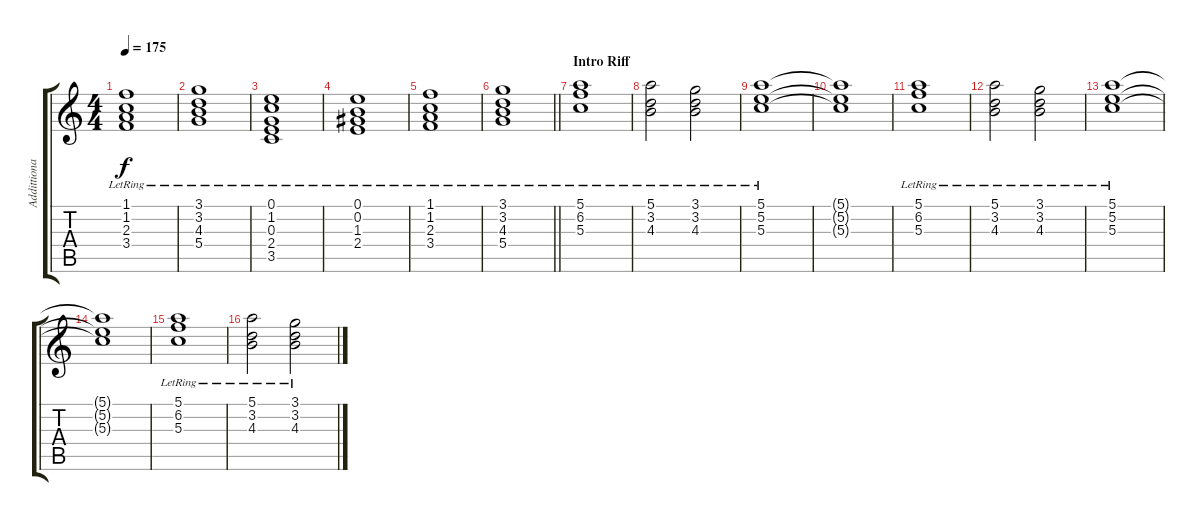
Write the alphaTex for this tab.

\track ("Addittional Guitar" "Addittiona") {instrument electricguitarclean}
\staff {score tabs}
\tuning (E4 B3 G3 D3 A2 E2) {hide}
\ts (4 4)
\tempo 175
\clef g2
\ks c
(1.1{lr} 1.2{lr} 2.3{lr} 3.4{lr}).1{dy f} |
(3.1{lr} 3.2{lr} 4.3{lr} 5.4{lr}).1 |
(0.1{lr} 1.2{lr} 0.3{lr} 2.4{lr} 3.5{lr}).1 |
(0.1{lr} 0.2{lr} 1.3{lr} 2.4{lr}).1 |
(1.1{lr} 1.2{lr} 2.3{lr} 3.4{lr}).1 |
\barLineRight lightlight
(3.1{lr} 3.2{lr} 4.3{lr} 5.4{lr}).1 |
\section ("" "Intro Riff")
(5.1{lr} 6.2{lr} 5.3{lr}).1 |
(5.1{lr} 3.2{lr} 4.3{lr}).2 (3.1{lr} 3.2{lr} 4.3{lr}).2 |
(5.1{lr} 5.2{lr} 5.3{lr}).1 |
(5.1{t} 5.2{t} 5.3{t}).1 |
(5.1{lr} 6.2{lr} 5.3{lr}).1 |
(5.1{lr} 3.2{lr} 4.3{lr}).2 (3.1{lr} 3.2{lr} 4.3{lr}).2 |
(5.1{lr} 5.2{lr} 5.3{lr}).1 |
(5.1{t} 5.2{t} 5.3{t}).1 |
(5.1{lr} 6.2{lr} 5.3{lr}).1 |
(5.1{lr} 3.2{lr} 4.3{lr}).2 (3.1{lr} 3.2{lr} 4.3{lr}).2
